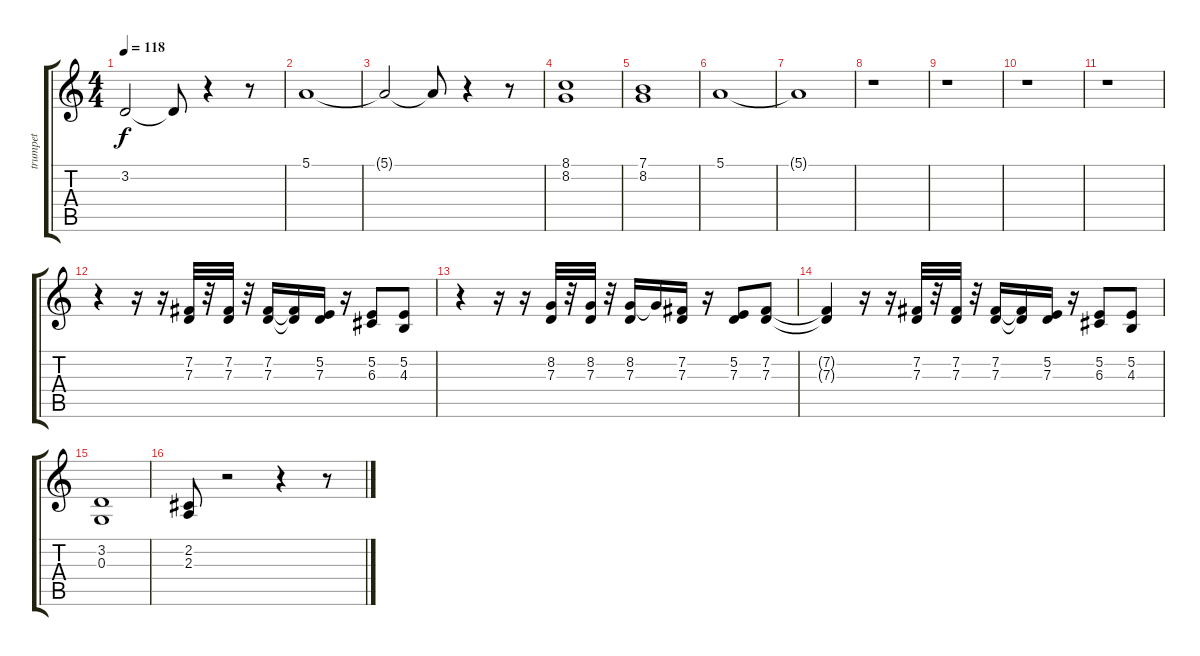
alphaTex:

\track ("trumpet" "trumpet") {instrument trumpet}
\staff {score tabs}
\tuning (E4 B3 G3 D3 A2 E2) {hide}
\ts (4 4)
\tempo 118
\clef g2
\ks c
3.2{t}.2{dy f} 3.2{t}.8 r.4 r.8 |
5.1.1 |
5.1{t}.2 5.1{t}.8 r.4 r.8 |
(8.1 8.2).1 |
(7.1 8.2).1 |
5.1.1 |
5.1{t}.1 |
r.1 |
r.1 |
r.1 |
r.1 |
r.4 r.16 r.16 (7.2 7.3).32 r.32 (7.2 7.3).32 r.32 (7.2 7.3).16 (7.2{t} 7.3{t}).16 (5.2 7.3).16 r.16 (5.2 6.3).8 (5.2 4.3).8 |
r.4 r.16 r.16 (8.2 7.3).32 r.32 (8.2 7.3).32 r.32 (8.2 7.3).16 8.2{t}.16 (7.2 7.3).16 r.16 (5.2 7.3).8 (7.2 7.3).8 |
(7.2{t} 7.3{t}).4 r.16 r.16 (7.2 7.3).32 r.32 (7.2 7.3).32 r.32 (7.2 7.3).16 (7.2{t} 7.3{t}).16 (5.2 7.3).16 r.16 (5.2 6.3).8 (5.2 4.3).8 |
(3.2 0.3).1 |
(2.2 2.3).8 r.2 r.4 r.8
